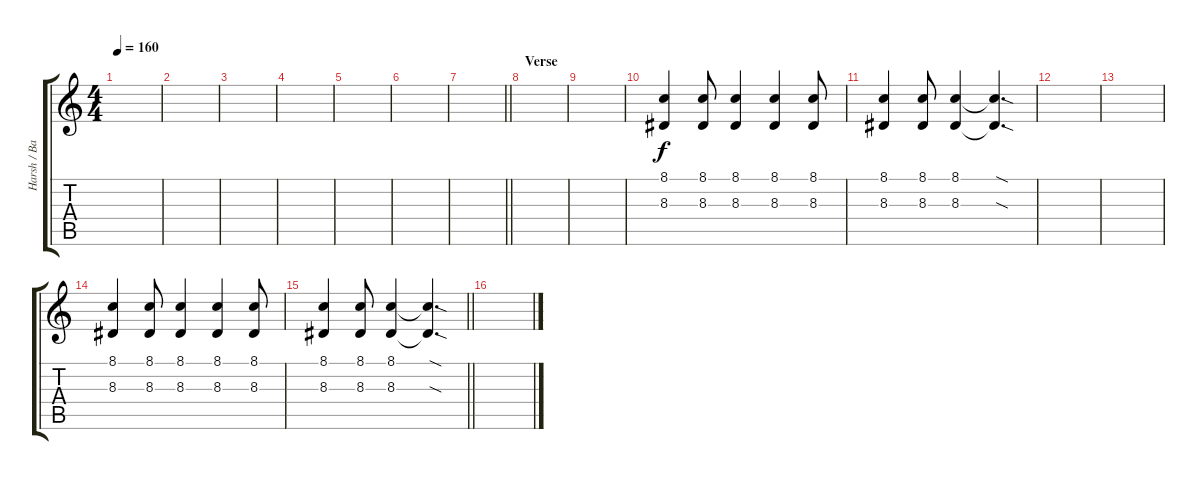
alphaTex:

\track ("Harsh / Back / Delay Vocals" "Harsh / Ba") {instrument flute}
\staff {score tabs}
\tuning (E4 B3 G3 D3 A2 E2) {hide}
\ts (4 4)
\tempo 160
\clef g2
\ks c
|
|
|
|
|
|
\barLineRight lightlight
|
\section ("" "Verse")
|
|
(8.1 8.3).4{dy f volume 10 instrument synthbrass1} (8.1 8.3).8 (8.1 8.3).4 (8.1 8.3).4 (8.1 8.3).8 |
(8.1 8.3).4 (8.1 8.3).8 (8.1 8.3).4 (8.1{sod t} 8.3{sod t}).4{d} |
|
|
(8.1 8.3).4 (8.1 8.3).8 (8.1 8.3).4 (8.1 8.3).4 (8.1 8.3).8 |
\barLineRight lightlight
(8.1 8.3).4 (8.1 8.3).8 (8.1 8.3).4 (8.1{sod t} 8.3{sod t}).4{d} |
\section ("" "")
